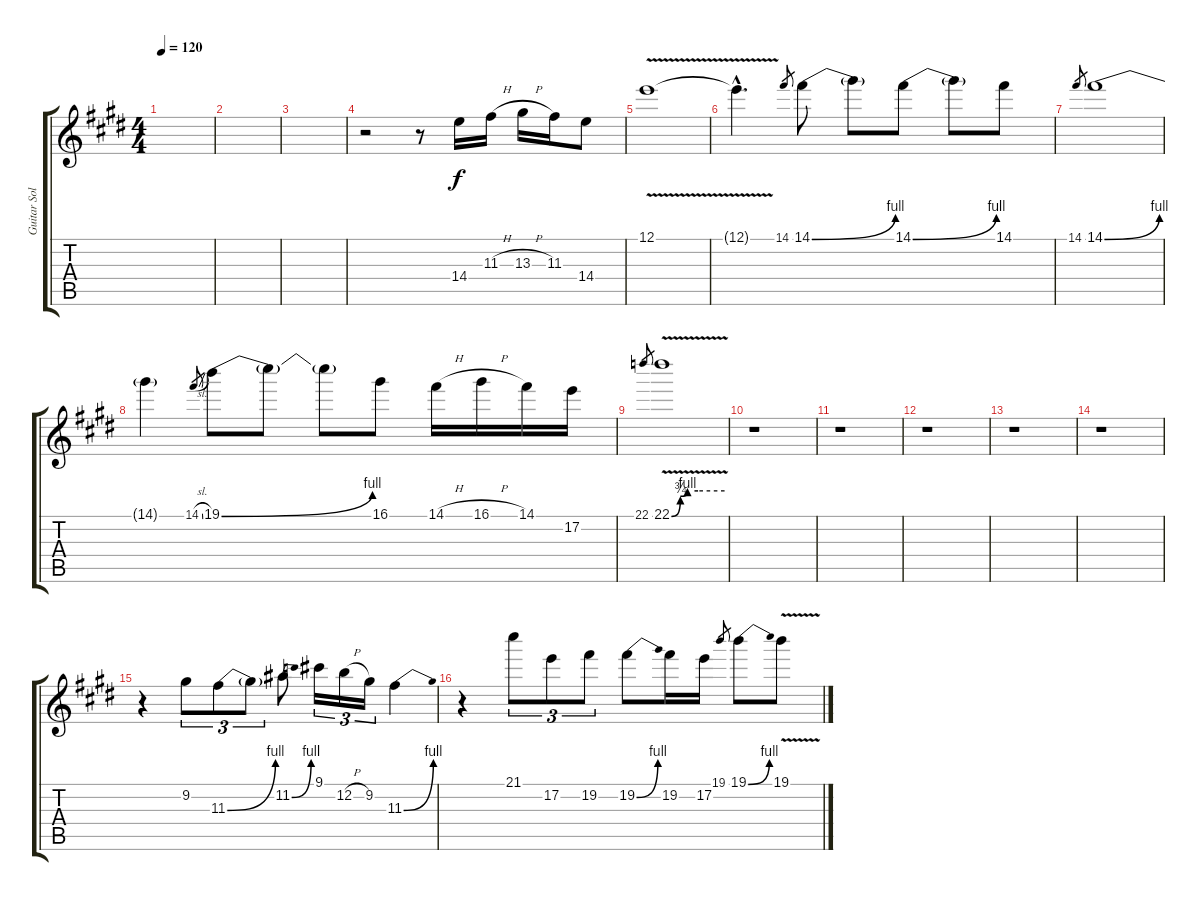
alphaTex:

\track ("Guitar Solo" "Guitar Sol") {instrument distortionguitar}
\staff {score tabs}
\tuning (E4 B3 G3 D3 A2 E2) {hide}
\ts (4 4)
\tempo 120
\clef g2
\ks e
|
|
|
r.2 r.8 14.4.16 11.3{h}.16 13.3{h}.16 11.3.16 14.4.8 |
12.1{v}.1 |
12.1{hac t}.4{d} 14.1.8{gr} 14.1{be (bend 0 0 60 4)}.8 14.1{t}.8 14.1{be (bend 0 0 60 4)}.8 14.1{t}.8 14.1.8 |
14.1.8{gr} 14.1{be (bend 0 0 60 4)}.1 |
14.1{t}.4 14.1{sl}.8{gr} 19.1{be (bend 0 0 60 4)}.8 19.1{t}.8 19.1{t}.8 16.1.8 14.1{h}.16 16.1{h}.16 14.1.16 17.2.16 |
22.1.8{gr} 22.1{be (custom 0 0 10 3 18 4 30 4 60 4) v}.1 |
r.1 |
r.1 |
r.1 |
r.1 |
r.1 |
r.4 9.2.8{tu (3 2)} 11.3{be (bend 0 0 60 4)}.8{tu (3 2)} 11.3{t}.8{tu (3 2)} 11.2{be (bend 0 0 60 4)}.8 9.1.16{tu (3 2)} 12.2{h}.16{tu (3 2)} 9.2.16{tu (3 2)} 11.3{be (bend 0 0 60 4)}.4 |
r.4 21.1.8{tu (3 2)} 17.2.8{tu (3 2)} 19.2.8{tu (3 2)} 19.2{be (bend 0 0 60 4)}.8 19.2.16 17.2.16 19.1.8{gr} 19.1{be (bend 0 0 60 4)}.8 19.1{v}.8
